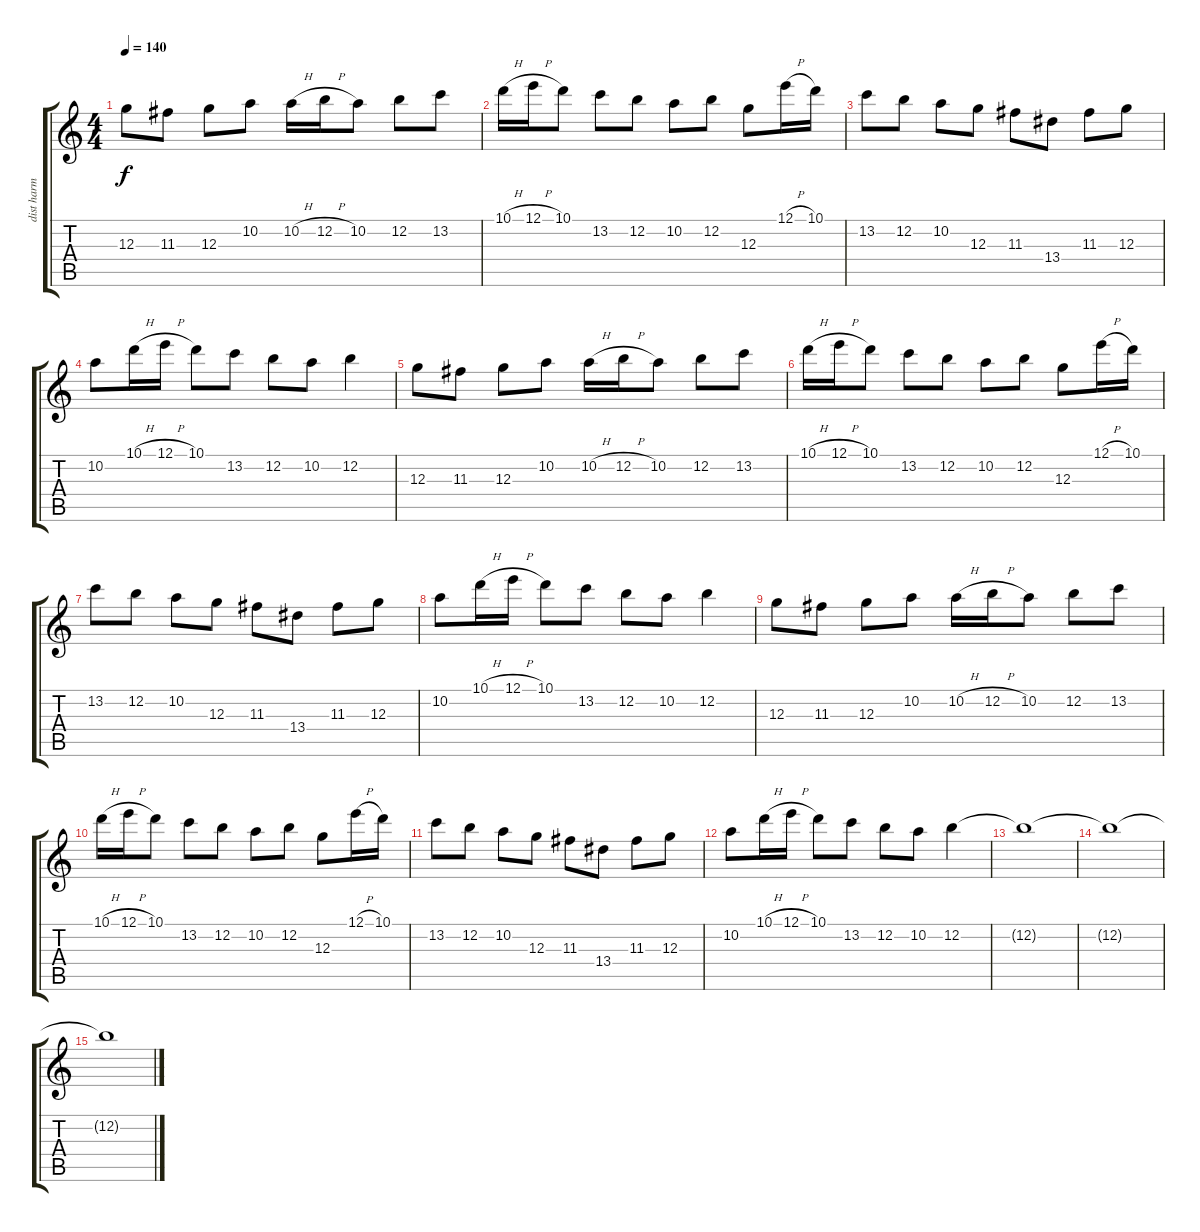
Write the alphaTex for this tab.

\track ("dist harm" "dist harm") {instrument distortionguitar}
\staff {score tabs}
\tuning (E4 B3 G3 D3 A2 E2) {hide}
\ts (4 4)
\tempo 140
\clef g2
\ks c
12.3.8{dy f} 11.3.8 12.3.8 10.2.8 10.2{h}.16 12.2{h}.16 10.2.8 12.2.8 13.2.8 |
10.1{h}.16 12.1{h}.16 10.1.8 13.2.8 12.2.8 10.2.8 12.2.8 12.3.8 12.1{h}.16 10.1.16 |
13.2.8 12.2.8 10.2.8 12.3.8 11.3.8 13.4.8 11.3.8 12.3.8 |
10.2.8 10.1{h}.16 12.1{h}.16 10.1.8 13.2.8 12.2.8 10.2.8 12.2.4 |
12.3.8 11.3.8 12.3.8 10.2.8 10.2{h}.16 12.2{h}.16 10.2.8 12.2.8 13.2.8 |
10.1{h}.16 12.1{h}.16 10.1.8 13.2.8 12.2.8 10.2.8 12.2.8 12.3.8 12.1{h}.16 10.1.16 |
13.2.8 12.2.8 10.2.8 12.3.8 11.3.8 13.4.8 11.3.8 12.3.8 |
10.2.8 10.1{h}.16 12.1{h}.16 10.1.8 13.2.8 12.2.8 10.2.8 12.2.4 |
12.3.8 11.3.8 12.3.8 10.2.8 10.2{h}.16 12.2{h}.16 10.2.8 12.2.8 13.2.8 |
10.1{h}.16 12.1{h}.16 10.1.8 13.2.8 12.2.8 10.2.8 12.2.8 12.3.8 12.1{h}.16 10.1.16 |
13.2.8 12.2.8 10.2.8 12.3.8 11.3.8 13.4.8 11.3.8 12.3.8 |
10.2.8 10.1{h}.16 12.1{h}.16 10.1.8 13.2.8 12.2.8 10.2.8 12.2.4 |
12.2{t}.1 |
12.2{t}.1 |
12.2{t}.1
